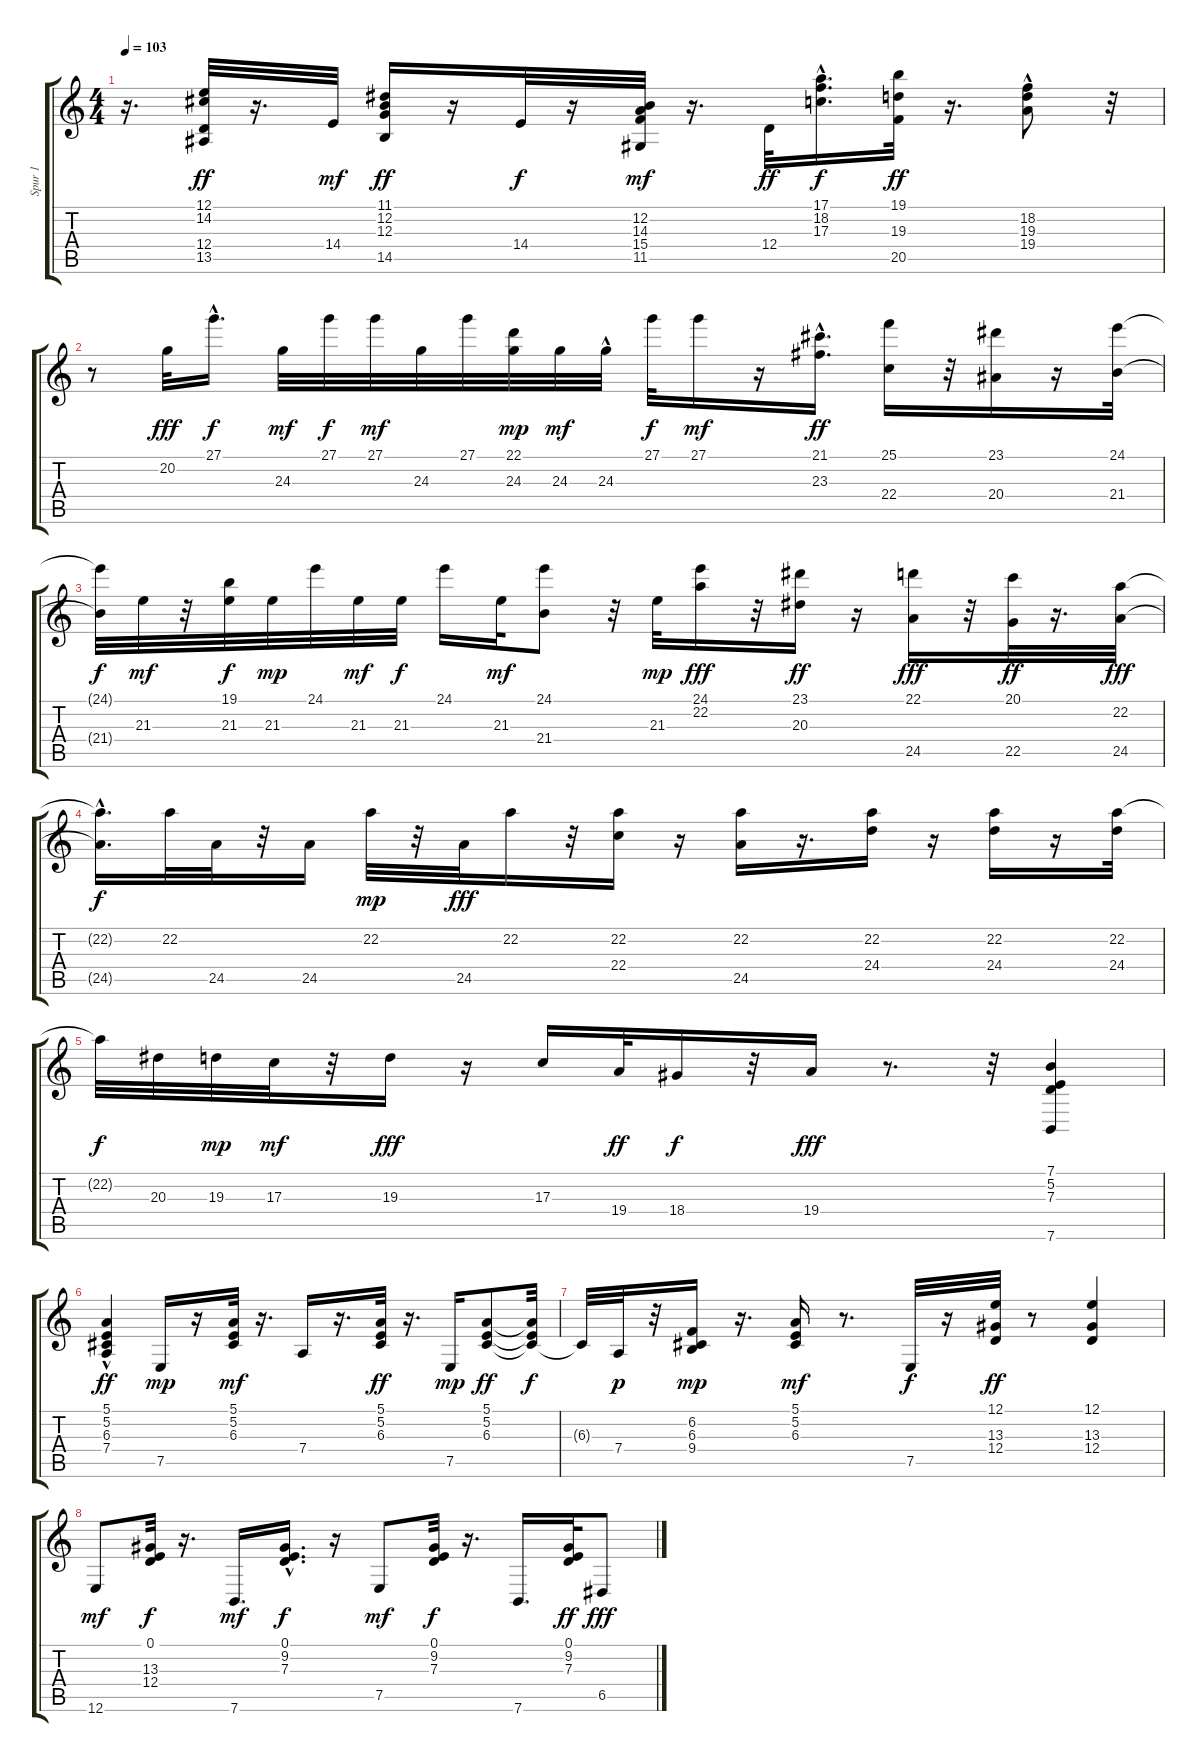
\track ("Spur 1" "Spur 1") {instrument brightacousticpiano}
\staff {score tabs}
\tuning (E4 B3 G3 D3 A2 E2) {hide}
\ts (4 4)
\tempo 103
\clef g2
\ks c
r.16{d dy fff} (12.1 14.2 12.4 13.5).32{dy ff} r.16{d} 14.4.32{dy mf} (11.1 12.2 12.3 14.5).16{dy ff} r.16 14.4.32{dy f} r.16 (12.2 14.3 15.4 11.5).32{dy mf} r.16{d} 12.4.32{dy ff} (17.1{hac} 18.2 17.3).16{d dy f} (19.1 19.3 20.5).32{dy ff} r.16{d} (18.2{hac} 19.3 19.4{hac}).8 r.32 |
r.8 20.2.32{dy fff} 27.1{hac}.16{d dy f} 24.3.32{dy mf} 27.1.32{dy f} 27.1.32{dy mf} 24.3.32 27.1.32 (22.1 24.3).32{dy mp} 24.3.32{dy mf} 24.3{hac}.32 27.1.32{dy f} 27.1.16{dy mf} r.16 (21.1{hac} 23.3).16{d dy ff} (25.1 22.4).16 r.32 (23.1 20.4).16 r.16 (24.1 21.4).32 |
(24.1{t} 21.4{t}).32{dy f} 21.3.32{dy mf} r.32 (19.1 21.3).32{dy f} 21.3.32{dy mp} 24.1.32 21.3.32{dy mf} 21.3.32{dy f} 24.1.16 21.3.32{dy mf} (24.1 21.4).8 r.32 21.3.32{dy mp} (24.1 22.2).16{dy fff} r.32 (23.1 20.3).16{dy ff} r.16 (22.1 24.5).16{dy fff} r.32 (20.1 22.5).32{dy ff} r.16{d} (22.2 24.5).32{dy fff} |
(22.2{hac t} 24.5{t}).16{d dy f} 22.2.32 24.5.32 r.32 24.5.16 22.2.32{dy mp} r.32 24.5.32{dy fff} 22.2.16 r.32 (22.2 22.4).16 r.16 (22.2 24.5).16 r.16{d} (22.2 24.4).16 r.16 (22.2 24.4).16 r.16 (22.2 24.4).32 |
22.2{t}.32{dy f} 20.3.32 19.3.32{dy mp} 17.3.32{dy mf} r.32 19.3.16{dy fff} r.16 17.3.16 19.4.32{dy ff} 18.4.16{dy f} r.32 19.4.16{dy fff} r.8{d} r.32 (7.1 5.2 7.3 7.6).4 |
(5.1 5.2 6.3{hac} 7.4).4{dy ff} 7.5.16{dy mp} r.16 (5.1 5.2 6.3).32{dy mf} r.16{d} 7.4.16 r.16{d} (5.1 5.2 6.3).32{dy ff} r.16{d} 7.5.16{dy mp} (5.1 5.2 6.3).8{dy ff} (5.1{t} 5.2{t} 6.3{t}).32{dy f} |
6.3{t}.32 7.4.32{dy p} r.32 (6.2 6.3 9.4).16{dy mp} r.16{d} (5.1 5.2 6.3).16{dy mf} r.8{d} 7.5.32{dy f} r.16 (12.1 13.3 12.4).32{dy ff} r.8 (12.1 13.3 12.4).4 |
12.6.8{dy mf} (0.1 13.3 12.4).32{dy f} r.16{d} 7.6.16{d dy mf} (0.1 9.2 7.3{hac}).16{d dy f} r.16 7.5.8{dy mf} (0.1 9.2 7.3).32{dy f} r.16{d} 7.6.16{d} (0.1 9.2 7.3).32{dy ff} 6.5.8{dy fff}
